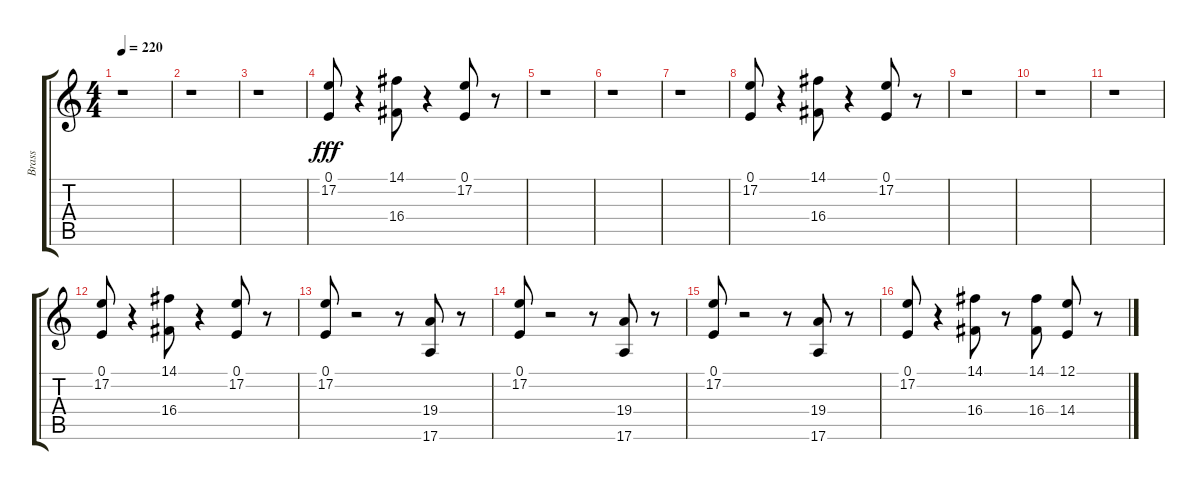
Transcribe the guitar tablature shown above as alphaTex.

\track ("Brass" "Brass") {instrument brasssection}
\staff {score tabs}
\tuning (E4 B3 G3 D3 A2 E2) {hide}
\ts (4 4)
\tempo 220
\clef g2
\ks c
r.1{dy fff} |
r.1 |
r.1 |
(0.1 17.2).8 r.4 (14.1 16.4).8 r.4 (0.1 17.2).8 r.8 |
r.1 |
r.1 |
r.1 |
(0.1 17.2).8 r.4 (14.1 16.4).8 r.4 (0.1 17.2).8 r.8 |
r.1 |
r.1 |
r.1 |
(0.1 17.2).8 r.4 (14.1 16.4).8 r.4 (0.1 17.2).8 r.8 |
(0.1 17.2).8 r.2 r.8 (19.4 17.6).8 r.8 |
(0.1 17.2).8 r.2 r.8 (19.4 17.6).8 r.8 |
(0.1 17.2).8 r.2 r.8 (19.4 17.6).8 r.8 |
(0.1 17.2).8 r.4 (14.1 16.4).8 r.8 (14.1 16.4).8 (12.1 14.4).8 r.8
